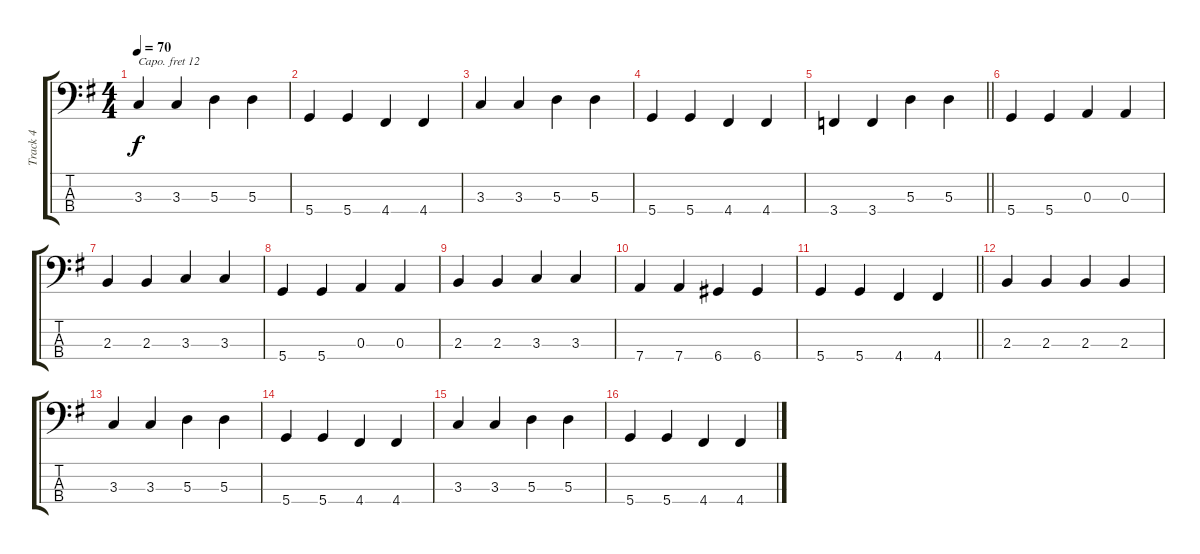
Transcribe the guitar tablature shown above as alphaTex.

\track ("Track 4" "Track 4") {instrument brightacousticpiano}
\staff {score tabs}
\capo 12
\tuning (G2 D2 A1 D1) {hide}
\ts (4 4)
\tempo 70
\clef f4
\ks g
3.3.4{dy f} 3.3.4 5.3.4 5.3.4 |
5.4.4 5.4.4 4.4.4 4.4.4 |
3.3.4 3.3.4 5.3.4 5.3.4 |
5.4.4 5.4.4 4.4.4 4.4.4 |
\barLineRight lightlight
3.4.4 3.4.4 5.3.4 5.3.4 |
5.4.4 5.4.4 0.3.4 0.3.4 |
2.3.4 2.3.4 3.3.4 3.3.4 |
5.4.4 5.4.4 0.3.4 0.3.4 |
2.3.4 2.3.4 3.3.4 3.3.4 |
7.4.4 7.4.4 6.4.4 6.4.4 |
\barLineRight lightlight
5.4.4 5.4.4 4.4.4 4.4.4 |
2.3.4 2.3.4 2.3.4 2.3.4 |
3.3.4 3.3.4 5.3.4 5.3.4 |
5.4.4 5.4.4 4.4.4 4.4.4 |
3.3.4 3.3.4 5.3.4 5.3.4 |
5.4.4 5.4.4 4.4.4 4.4.4
